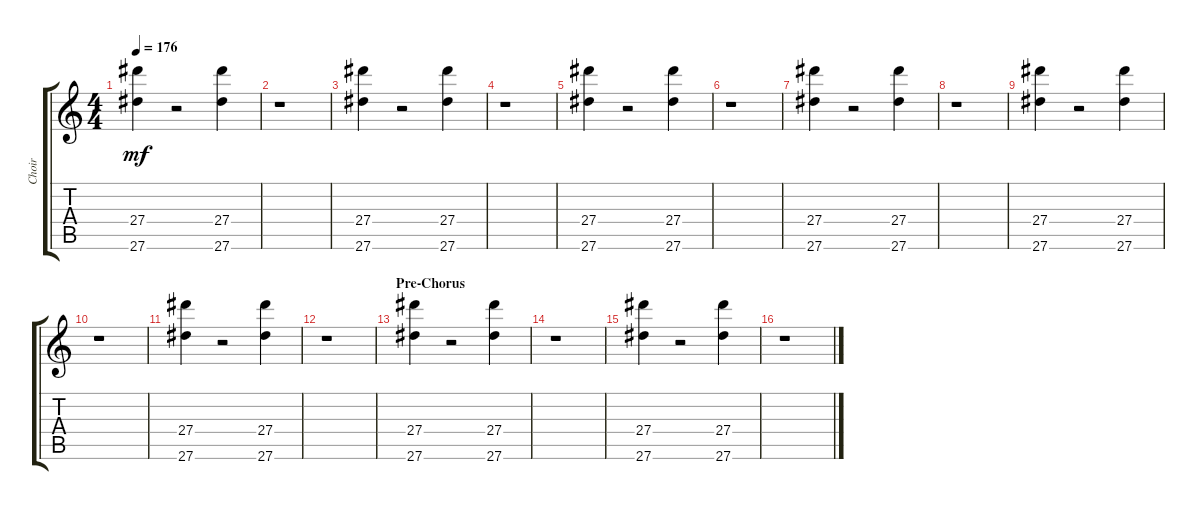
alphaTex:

\track ("Choir" "Choir") {instrument electricguitarclean}
\staff {score tabs}
\tuning (D4 A3 F3 C3 G2 C2) {hide}
\ts (4 4)
\tempo 176
\clef g2
\ks aminor
(27.4 27.6).4{dy mf} r.2 (27.4 27.6).4 |
r.1 |
(27.4 27.6).4 r.2 (27.4 27.6).4 |
r.1 |
(27.4 27.6).4 r.2 (27.4 27.6).4 |
r.1 |
(27.4 27.6).4 r.2 (27.4 27.6).4 |
r.1 |
(27.4 27.6).4 r.2 (27.4 27.6).4 |
r.1 |
(27.4 27.6).4 r.2 (27.4 27.6).4 |
r.1 |
\section ("" "Pre-Chorus")
(27.4 27.6).4 r.2 (27.4 27.6).4 |
r.1 |
(27.4 27.6).4 r.2 (27.4 27.6).4 |
r.1
